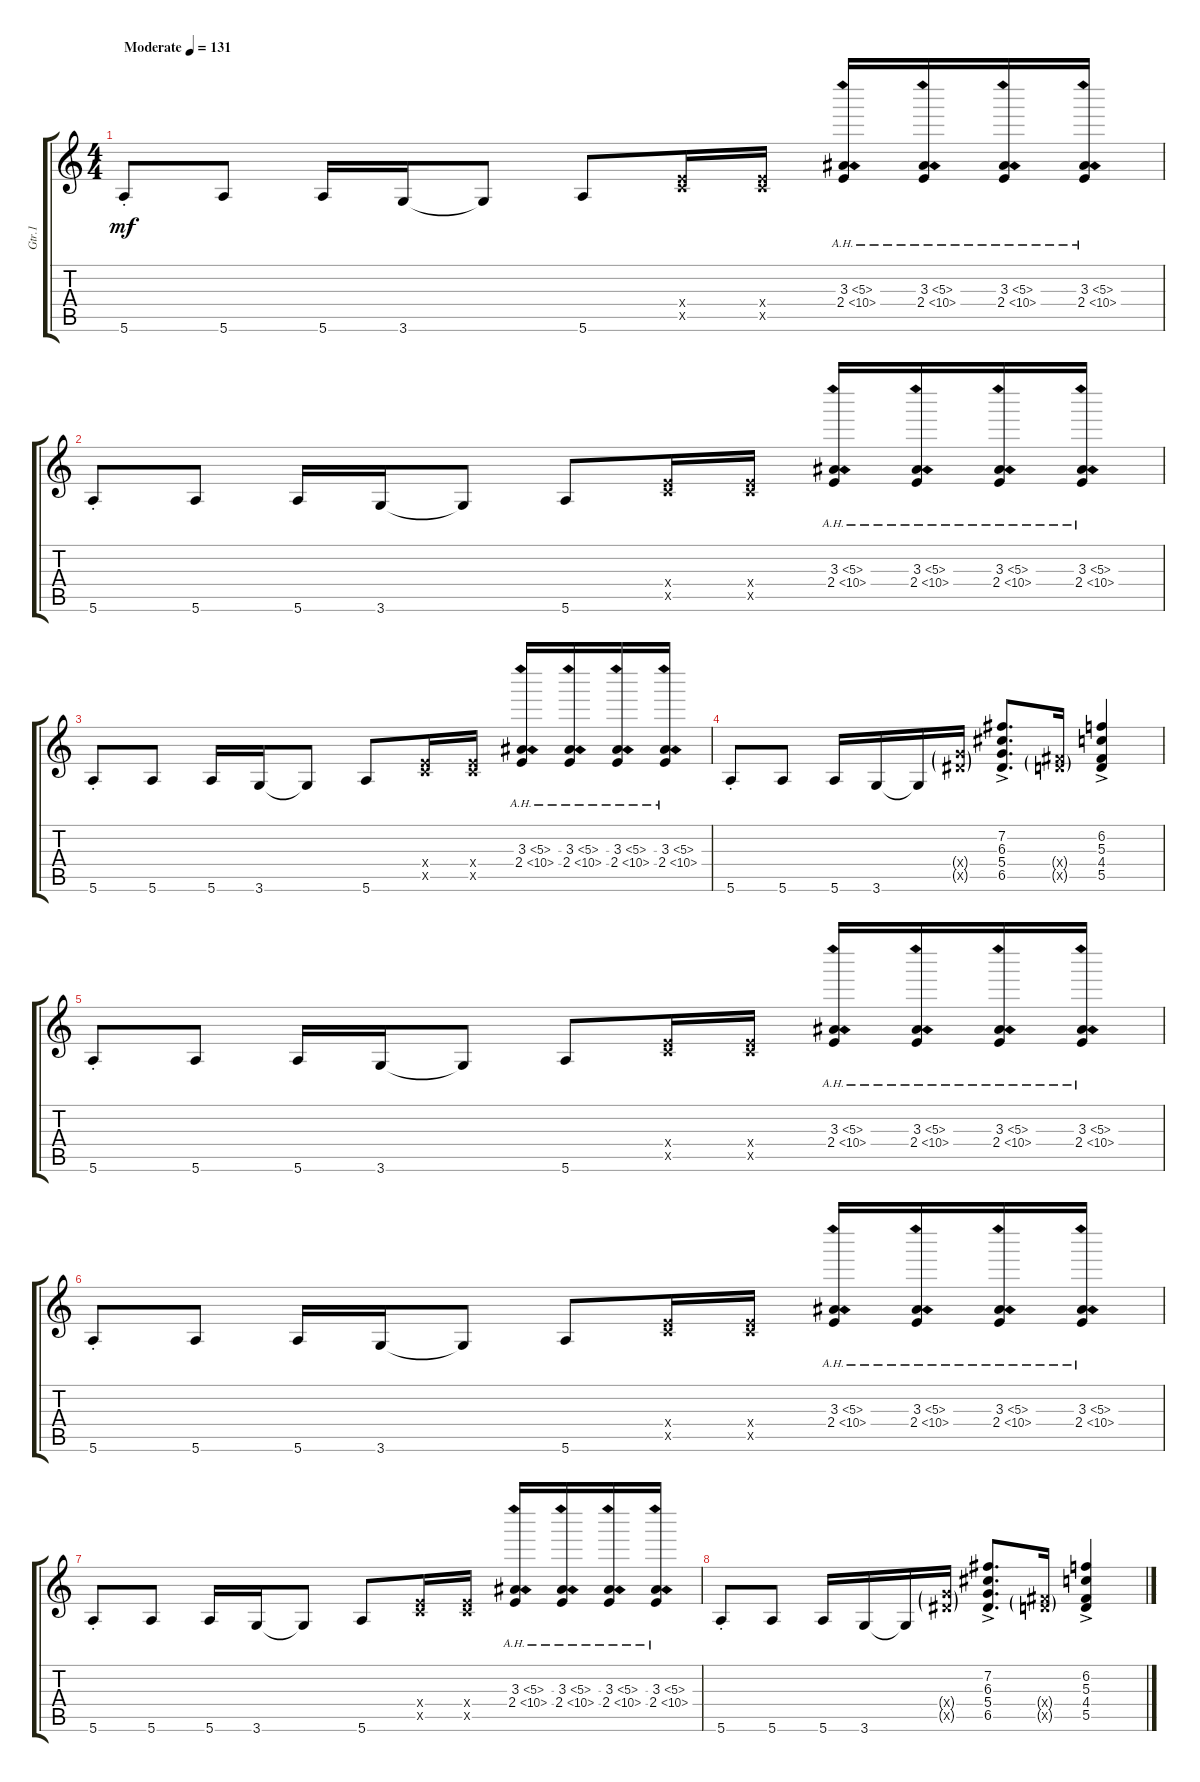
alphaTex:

\track ("Gtr.1" "Gtr.1") {instrument electricguitarclean}
\staff {score tabs}
\tuning (E4 B3 G3 D3 A2 E2) {hide}
\ts (4 4)
\tempo (131 "Moderate")
\clef g2
\ks c
5.6{st}.8{dy mf instrument electricguitarclean} 5.6.8 5.6.16 3.6.16 3.6{t}.8 5.6.8 (2.4{x} 3.5{x}).16 (2.4{x} 3.5{x}).16 (3.3{ah 2} 2.4{ah 8}).16 (3.3{ah 2} 2.4{ah 8}).16 (3.3{ah 2} 2.4{ah 8}).16 (3.3{ah 2} 2.4{ah 8}).16 |
5.6{st}.8 5.6.8 5.6.16 3.6.16 3.6{t}.8 5.6.8 (2.4{x} 3.5{x}).16 (2.4{x} 3.5{x}).16 (3.3{ah 2} 2.4{ah 8}).16 (3.3{ah 2} 2.4{ah 8}).16 (3.3{ah 2} 2.4{ah 8}).16 (3.3{ah 2} 2.4{ah 8}).16 |
5.6{st}.8 5.6.8 5.6.16 3.6.16 3.6{t}.8 5.6.8 (2.4{x} 3.5{x}).16 (2.4{x} 3.5{x}).16 (3.3{ah 2} 2.4{ah 8}).16 (3.3{ah 2} 2.4{ah 8}).16 (3.3{ah 2} 2.4{ah 8}).16 (3.3{ah 2} 2.4{ah 8}).16 |
5.6{st}.8 5.6.8 5.6.16 3.6.16 3.6{t}.16 (5.4{g x} 6.5{g x}).16 (7.2{ac} 6.3{ac} 5.4{ac} 6.5{ac}).8{d} (4.4{g x} 5.5{g x}).16 (6.2{ac} 5.3{ac} 4.4{ac} 5.5{ac}).4 |
5.6{st}.8 5.6.8 5.6.16 3.6.16 3.6{t}.8 5.6.8 (2.4{x} 3.5{x}).16 (2.4{x} 3.5{x}).16 (3.3{ah 2} 2.4{ah 8}).16 (3.3{ah 2} 2.4{ah 8}).16 (3.3{ah 2} 2.4{ah 8}).16 (3.3{ah 2} 2.4{ah 8}).16 |
5.6{st}.8 5.6.8 5.6.16 3.6.16 3.6{t}.8 5.6.8 (2.4{x} 3.5{x}).16 (2.4{x} 3.5{x}).16 (3.3{ah 2} 2.4{ah 8}).16 (3.3{ah 2} 2.4{ah 8}).16 (3.3{ah 2} 2.4{ah 8}).16 (3.3{ah 2} 2.4{ah 8}).16 |
5.6{st}.8 5.6.8 5.6.16 3.6.16 3.6{t}.8 5.6.8 (2.4{x} 3.5{x}).16 (2.4{x} 3.5{x}).16 (3.3{ah 2} 2.4{ah 8}).16 (3.3{ah 2} 2.4{ah 8}).16 (3.3{ah 2} 2.4{ah 8}).16 (3.3{ah 2} 2.4{ah 8}).16 |
5.6{st}.8 5.6.8 5.6.16 3.6.16 3.6{t}.16 (5.4{g x} 6.5{g x}).16 (7.2{ac} 6.3{ac} 5.4{ac} 6.5{ac}).8{d} (4.4{g x} 5.5{g x}).16 (6.2{ac} 5.3{ac} 4.4{ac} 5.5{ac}).4
